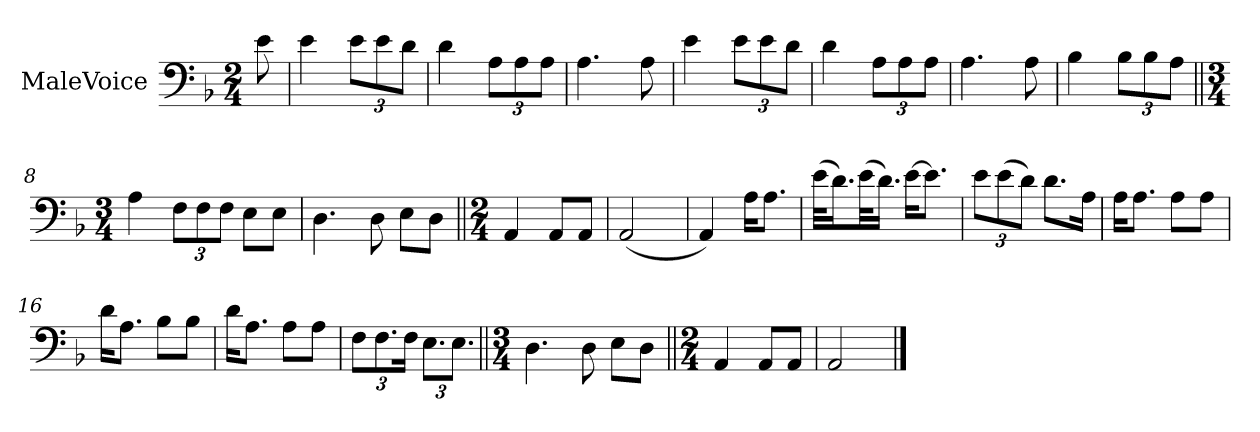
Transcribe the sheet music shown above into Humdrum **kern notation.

**kern
*part1
*staff1
*I"MaleVoice
*clefF4
*k[b-]
*M2/4
*MM88
=
8e
=1
4e
12e\L
12e\
12d\J
=2
4d
12A\L
12A\
12A\J
=3
4.A
8A
=4
4e
12e\L
12e\
12d\J
=5
4d
12A\L
12A\
12A\J
=6
4.A
8A
=7
4B-
12B-\L
12B-\
12A\J
=8||
*M3/4
4A
12F\L
12F\
12F\J
8E\L
8E\J
=9
4.D
8D
8E\L
8D\J
=10||
*M2/4
4AA
8AA/L
8AA/J
=11
(2AA
=12
4AA)
16A\KL
8.A\J
=13
(32e\KLL
16.d\J)
(32e\KL
16.d\JJ)
[16e\KL
8.e\J]
=14
12e\L
(12e\
12d\J)
8.d\L
16A\Jk
=15
16A\KL
8.A\J
8A\L
8A\J
=16
16d\KL
8.A\J
8B-\L
8B-\J
=17
16d\KL
8.A\J
8A\L
8A\J
=18
12F\L
12.F\
24F\Jk
12.E\L
12.E\J
=19||
*M3/4
4.D
8D
8E\L
8D\J
=20||
*M2/4
4AA
8AA/L
8AA/J
=21
2AA
==
*-
